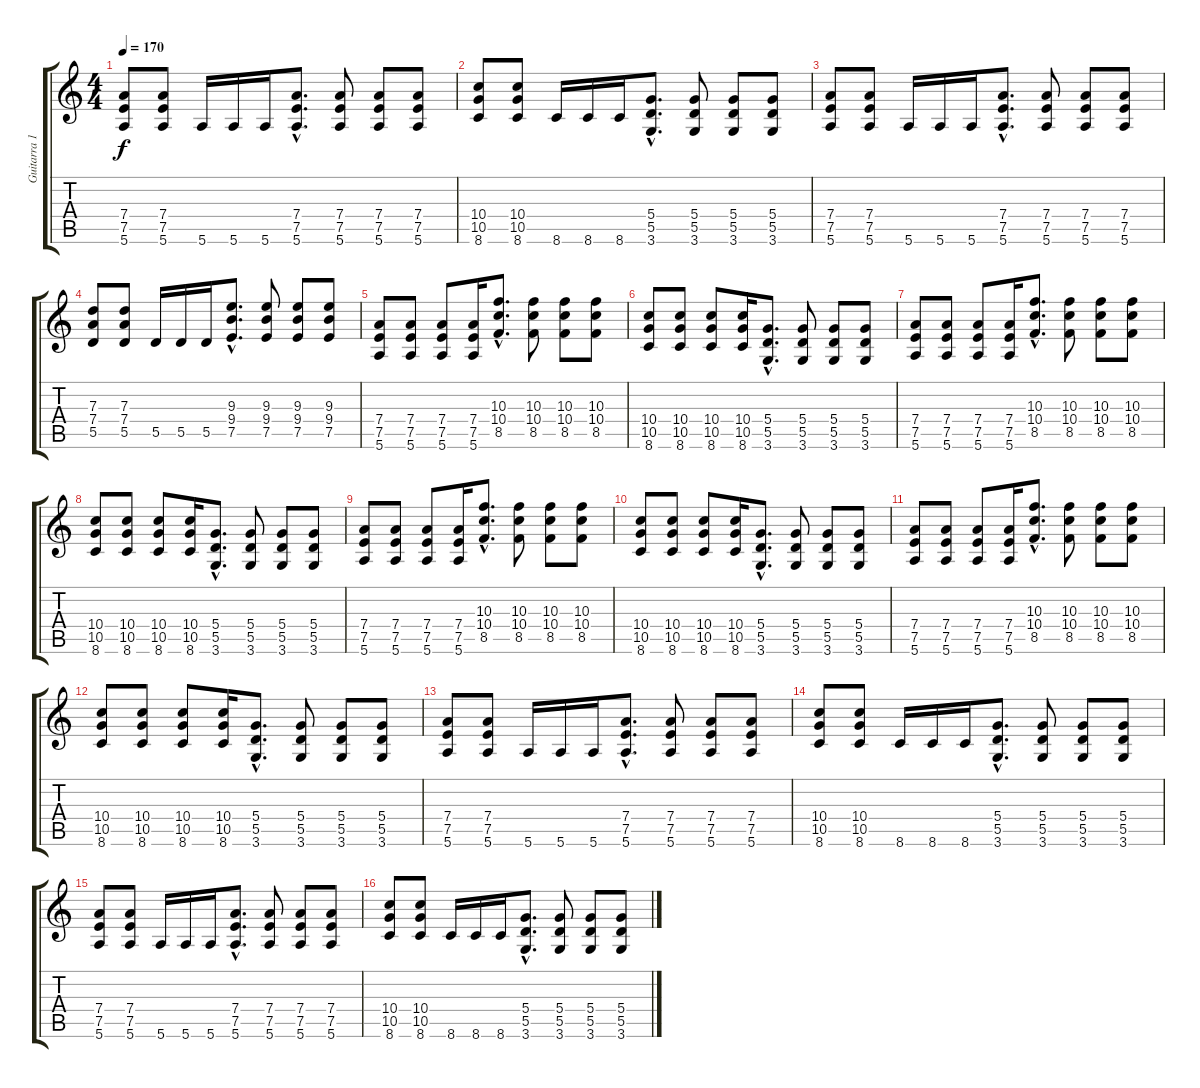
\track ("Guitarra 1" "Guitarra 1") {instrument distortionguitar}
\staff {score tabs}
\tuning (E4 B3 G3 D3 A2 E2) {hide}
\ts (4 4)
\tempo 170
\clef g2
\ks c
(7.4 7.5 5.6).8{dy f} (7.4 7.5 5.6).8 5.6.16 5.6.16 5.6.16 (7.4{hac} 7.5{hac} 5.6{hac}).8{d} (7.4 7.5 5.6).8 (7.4 7.5 5.6).8 (7.4 7.5 5.6).8 |
(10.4 10.5 8.6).8 (10.4 10.5 8.6).8 8.6.16 8.6.16 8.6.16 (5.4{hac} 5.5{hac} 3.6{hac}).8{d} (5.4 5.5 3.6).8 (5.4 5.5 3.6).8 (5.4 5.5 3.6).8 |
(7.4 7.5 5.6).8 (7.4 7.5 5.6).8 5.6.16 5.6.16 5.6.16 (7.4{hac} 7.5{hac} 5.6{hac}).8{d} (7.4 7.5 5.6).8 (7.4 7.5 5.6).8 (7.4 7.5 5.6).8 |
(7.3 7.4 5.5).8 (7.3 7.4 5.5).8 5.5.16 5.5.16 5.5.16 (9.3{hac} 9.4{hac} 7.5{hac}).8{d} (9.3 9.4 7.5).8 (9.3 9.4 7.5).8 (9.3 9.4 7.5).8 |
(7.4 7.5 5.6).8 (7.4 7.5 5.6).8 (7.4 7.5 5.6).8 (7.4 7.5 5.6).16 (10.3{hac} 10.4{hac} 8.5{hac}).8{d} (10.3 10.4 8.5).8 (10.3 10.4 8.5).8 (10.3 10.4 8.5).8 |
(10.4 10.5 8.6).8 (10.4 10.5 8.6).8 (10.4 10.5 8.6).8 (10.4 10.5 8.6).16 (5.4{hac} 5.5{hac} 3.6{hac}).8{d} (5.4 5.5 3.6).8 (5.4 5.5 3.6).8 (5.4 5.5 3.6).8 |
(7.4 7.5 5.6).8 (7.4 7.5 5.6).8 (7.4 7.5 5.6).8 (7.4 7.5 5.6).16 (10.3{hac} 10.4{hac} 8.5{hac}).8{d} (10.3 10.4 8.5).8 (10.3 10.4 8.5).8 (10.3 10.4 8.5).8 |
(10.4 10.5 8.6).8 (10.4 10.5 8.6).8 (10.4 10.5 8.6).8 (10.4 10.5 8.6).16 (5.4{hac} 5.5{hac} 3.6{hac}).8{d} (5.4 5.5 3.6).8 (5.4 5.5 3.6).8 (5.4 5.5 3.6).8 |
(7.4 7.5 5.6).8 (7.4 7.5 5.6).8 (7.4 7.5 5.6).8 (7.4 7.5 5.6).16 (10.3{hac} 10.4{hac} 8.5{hac}).8{d} (10.3 10.4 8.5).8 (10.3 10.4 8.5).8 (10.3 10.4 8.5).8 |
(10.4 10.5 8.6).8 (10.4 10.5 8.6).8 (10.4 10.5 8.6).8 (10.4 10.5 8.6).16 (5.4{hac} 5.5{hac} 3.6{hac}).8{d} (5.4 5.5 3.6).8 (5.4 5.5 3.6).8 (5.4 5.5 3.6).8 |
(7.4 7.5 5.6).8 (7.4 7.5 5.6).8 (7.4 7.5 5.6).8 (7.4 7.5 5.6).16 (10.3{hac} 10.4{hac} 8.5{hac}).8{d} (10.3 10.4 8.5).8 (10.3 10.4 8.5).8 (10.3 10.4 8.5).8 |
(10.4 10.5 8.6).8 (10.4 10.5 8.6).8 (10.4 10.5 8.6).8 (10.4 10.5 8.6).16 (5.4{hac} 5.5{hac} 3.6{hac}).8{d} (5.4 5.5 3.6).8 (5.4 5.5 3.6).8 (5.4 5.5 3.6).8 |
(7.4 7.5 5.6).8 (7.4 7.5 5.6).8 5.6.16 5.6.16 5.6.16 (7.4{hac} 7.5{hac} 5.6{hac}).8{d} (7.4 7.5 5.6).8 (7.4 7.5 5.6).8 (7.4 7.5 5.6).8 |
(10.4 10.5 8.6).8 (10.4 10.5 8.6).8 8.6.16 8.6.16 8.6.16 (5.4{hac} 5.5{hac} 3.6{hac}).8{d} (5.4 5.5 3.6).8 (5.4 5.5 3.6).8 (5.4 5.5 3.6).8 |
(7.4 7.5 5.6).8 (7.4 7.5 5.6).8 5.6.16 5.6.16 5.6.16 (7.4{hac} 7.5{hac} 5.6{hac}).8{d} (7.4 7.5 5.6).8 (7.4 7.5 5.6).8 (7.4 7.5 5.6).8 |
(10.4 10.5 8.6).8 (10.4 10.5 8.6).8 8.6.16 8.6.16 8.6.16 (5.4{hac} 5.5{hac} 3.6{hac}).8{d} (5.4 5.5 3.6).8 (5.4 5.5 3.6).8 (5.4 5.5 3.6).8
